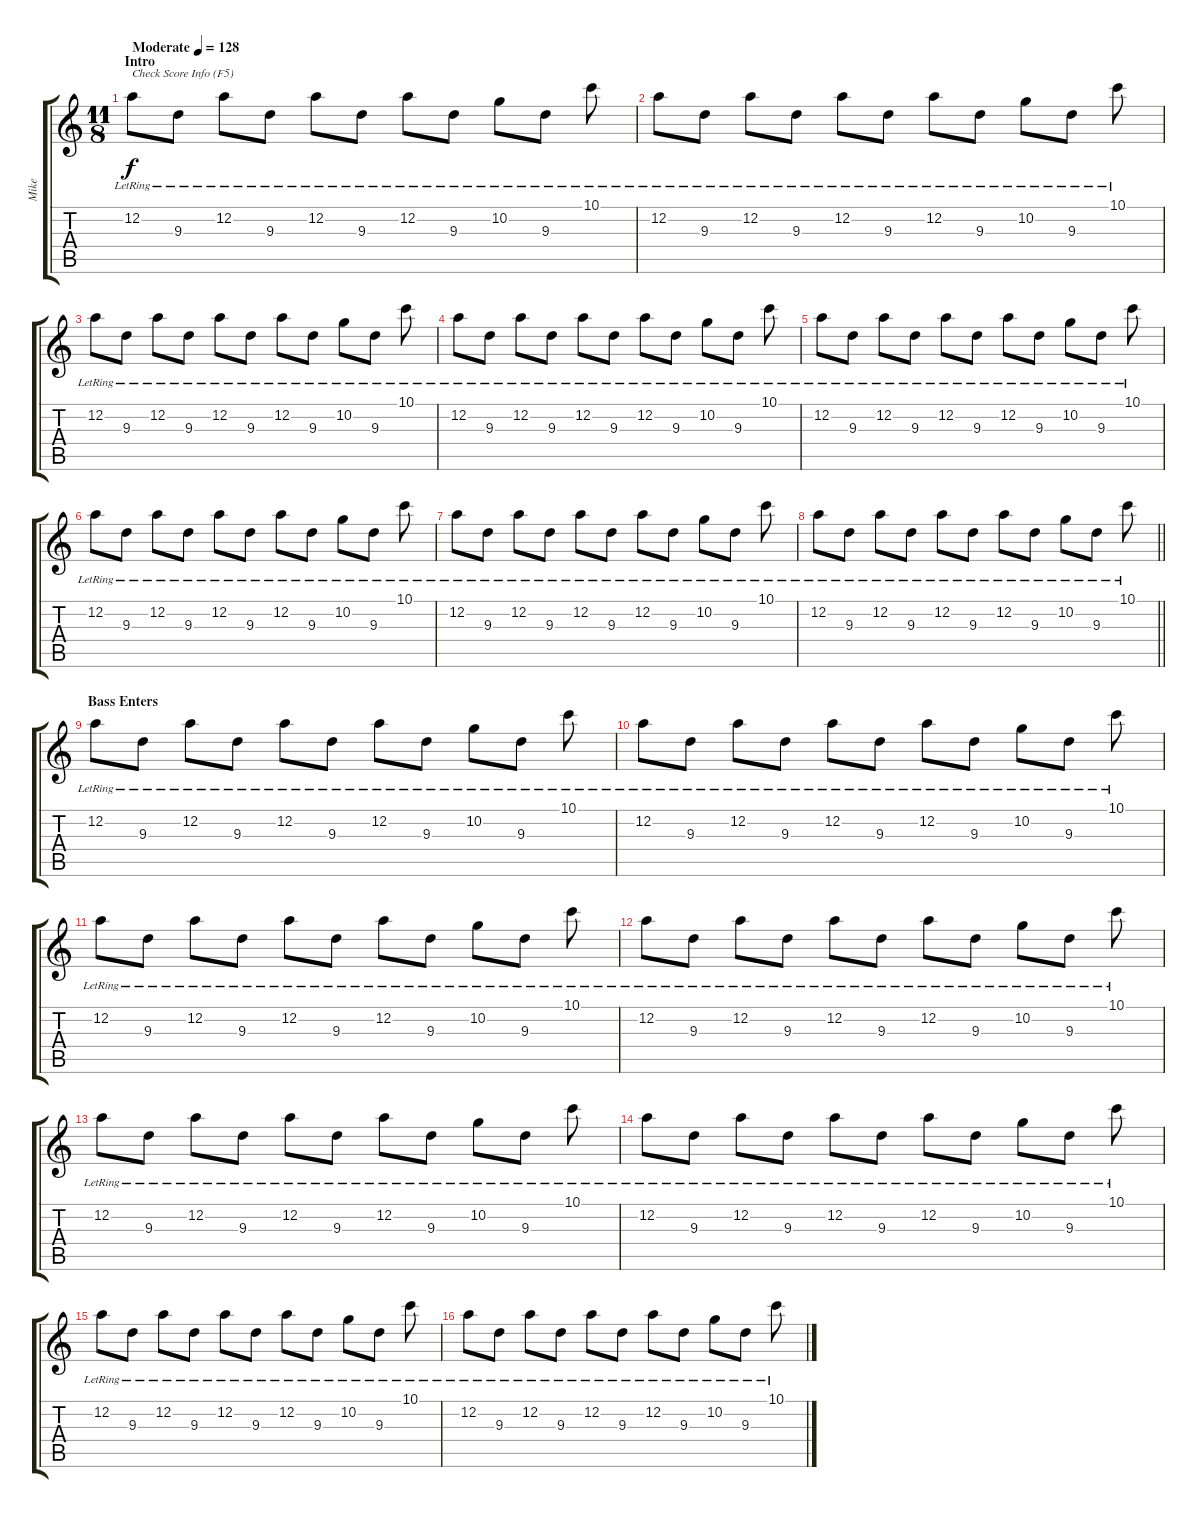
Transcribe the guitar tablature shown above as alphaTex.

\track ("Mike" "Mike") {instrument electricguitarclean}
\staff {score tabs}
\tuning (D4 A3 F3 C3 G2 C2) {hide}
\ts (11 8)
\section ("" "Intro")
\tempo (128 "Moderate")
\clef g2
\ks c
12.2{lr}.8{txt "Check Score Info (F5)" dy f instrument electricguitarclean} 9.3{lr}.8 12.2{lr}.8 9.3{lr}.8 12.2{lr}.8 9.3{lr}.8 12.2{lr}.8 9.3{lr}.8 10.2{lr}.8 9.3{lr}.8 10.1{lr}.8 |
12.2{lr}.8 9.3{lr}.8 12.2{lr}.8 9.3{lr}.8 12.2{lr}.8 9.3{lr}.8 12.2{lr}.8 9.3{lr}.8 10.2{lr}.8 9.3{lr}.8 10.1{lr}.8 |
12.2{lr}.8 9.3{lr}.8 12.2{lr}.8 9.3{lr}.8 12.2{lr}.8 9.3{lr}.8 12.2{lr}.8 9.3{lr}.8 10.2{lr}.8 9.3{lr}.8 10.1{lr}.8 |
12.2{lr}.8 9.3{lr}.8 12.2{lr}.8 9.3{lr}.8 12.2{lr}.8 9.3{lr}.8 12.2{lr}.8 9.3{lr}.8 10.2{lr}.8 9.3{lr}.8 10.1{lr}.8 |
12.2{lr}.8 9.3{lr}.8 12.2{lr}.8 9.3{lr}.8 12.2{lr}.8 9.3{lr}.8 12.2{lr}.8 9.3{lr}.8 10.2{lr}.8 9.3{lr}.8 10.1{lr}.8 |
12.2{lr}.8 9.3{lr}.8 12.2{lr}.8 9.3{lr}.8 12.2{lr}.8 9.3{lr}.8 12.2{lr}.8 9.3{lr}.8 10.2{lr}.8 9.3{lr}.8 10.1{lr}.8 |
12.2{lr}.8 9.3{lr}.8 12.2{lr}.8 9.3{lr}.8 12.2{lr}.8 9.3{lr}.8 12.2{lr}.8 9.3{lr}.8 10.2{lr}.8 9.3{lr}.8 10.1{lr}.8 |
\barLineRight lightlight
12.2{lr}.8 9.3{lr}.8 12.2{lr}.8 9.3{lr}.8 12.2{lr}.8 9.3{lr}.8 12.2{lr}.8 9.3{lr}.8 10.2{lr}.8 9.3{lr}.8 10.1{lr}.8 |
\section ("" "Bass Enters")
12.2{lr}.8 9.3{lr}.8 12.2{lr}.8 9.3{lr}.8 12.2{lr}.8 9.3{lr}.8 12.2{lr}.8 9.3{lr}.8 10.2{lr}.8 9.3{lr}.8 10.1{lr}.8 |
12.2{lr}.8 9.3{lr}.8 12.2{lr}.8 9.3{lr}.8 12.2{lr}.8 9.3{lr}.8 12.2{lr}.8 9.3{lr}.8 10.2{lr}.8 9.3{lr}.8 10.1{lr}.8 |
12.2{lr}.8 9.3{lr}.8 12.2{lr}.8 9.3{lr}.8 12.2{lr}.8 9.3{lr}.8 12.2{lr}.8 9.3{lr}.8 10.2{lr}.8 9.3{lr}.8 10.1{lr}.8 |
12.2{lr}.8 9.3{lr}.8 12.2{lr}.8 9.3{lr}.8 12.2{lr}.8 9.3{lr}.8 12.2{lr}.8 9.3{lr}.8 10.2{lr}.8 9.3{lr}.8 10.1{lr}.8 |
12.2{lr}.8 9.3{lr}.8 12.2{lr}.8 9.3{lr}.8 12.2{lr}.8 9.3{lr}.8 12.2{lr}.8 9.3{lr}.8 10.2{lr}.8 9.3{lr}.8 10.1{lr}.8 |
12.2{lr}.8 9.3{lr}.8 12.2{lr}.8 9.3{lr}.8 12.2{lr}.8 9.3{lr}.8 12.2{lr}.8 9.3{lr}.8 10.2{lr}.8 9.3{lr}.8 10.1{lr}.8 |
12.2{lr}.8 9.3{lr}.8 12.2{lr}.8 9.3{lr}.8 12.2{lr}.8 9.3{lr}.8 12.2{lr}.8 9.3{lr}.8 10.2{lr}.8 9.3{lr}.8 10.1{lr}.8 |
12.2{lr}.8 9.3{lr}.8 12.2{lr}.8 9.3{lr}.8 12.2{lr}.8 9.3{lr}.8 12.2{lr}.8 9.3{lr}.8 10.2{lr}.8 9.3{lr}.8 10.1{lr}.8
